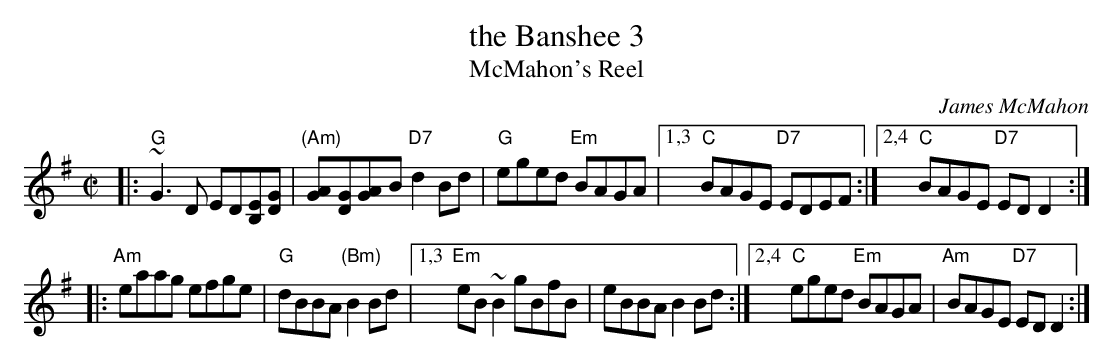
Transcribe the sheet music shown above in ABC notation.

X:1
T: the Banshee 3
T: McMahon's Reel
C: James McMahon
M: C|
L: 1/8
K: G
|:\
"G"~G3D ED[EB,][GD] | "(Am)"[AG][GD][AG]B "D7"d2Bd | "G"eged "Em"BAGA |\
[1,3 "C"BAGE "D7"EDEF :|2,4 "C"BAGE "D7"EDD2 :|
|:\
"Am"eaag efge | "G"dBBA "(Bm)"B2Bd |\
[1,3 "Em"eB~B2 gBfB | eBBA B2Bd :|\
[2,4 "C"eged "Em"BAGA | "Am"BAGE "D7"EDD2 :|
